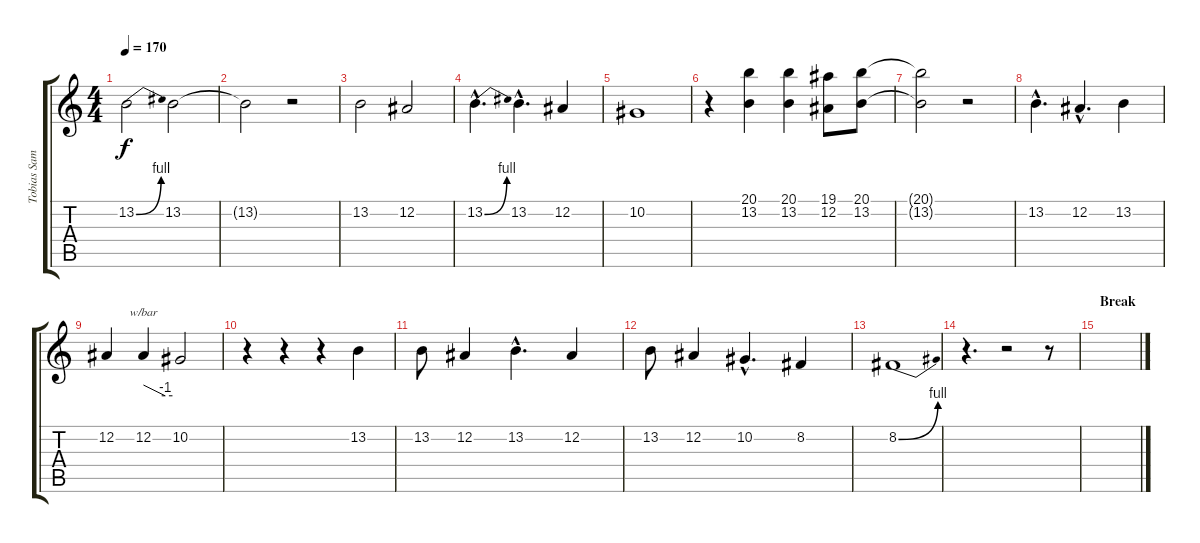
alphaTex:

\track ("Tobias Sammet" "Tobias Sam") {instrument lead1square}
\staff {score tabs}
\tuning (Eb4 Bb3 Gb3 Db3 Ab2 Eb2) {hide}
\ts (4 4)
\tempo 170
\clef g2
\ks c
13.2{be (bend 0 0 60 4)}.2{dy f} 13.2.2 |
13.2{t}.2 r.2 |
13.2.2 12.2.2 |
13.2{be (bend 0 0 60 4) hac}.4{d} 13.2{hac}.4{d} 12.2.4 |
10.2.1 |
r.4 (20.1 13.2).4 (20.1 13.2).4 (19.1 12.2).8 (20.1 13.2).8 |
(20.1{t} 13.2{t}).2 r.2 |
13.2{hac}.4{d} 12.2{hac}.4{d} 13.2.4 |
12.2.4 12.2.4{tbe (custom default 0 0 45 -4 60 -4)} 10.2.2 |
r.4 r.4 r.4 13.2.4 |
13.2.8 12.2.4 13.2{hac}.4{d} 12.2.4 |
13.2.8 12.2.4 10.2{hac}.4{d} 8.2.4 |
8.2{be (bend 0 0 60 4)}.1 |
r.4{d} r.2 r.8 |
\section ("" "Break")
